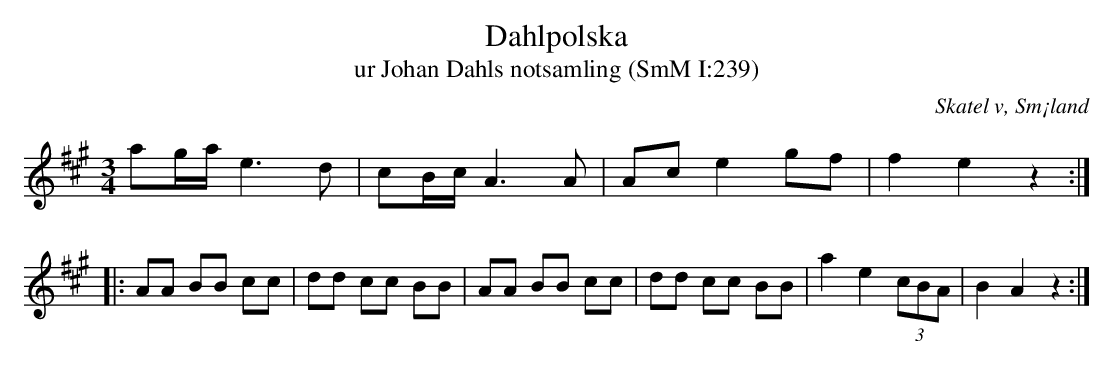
X:1
T:Dahlpolska
T:ur Johan Dahls notsamling (SmM I:239)
O:Skatel v, Sm¡land
M:3/4
L:1/8
K:A
ag/a/ e3 d|cB/c/ A3 A|Ac e2 gf|f2 e2 z2:|
|:AA BB cc|dd cc BB|AA BB cc|dd cc BB|a2 e2 (3cBA|B2 A2 z2:|
